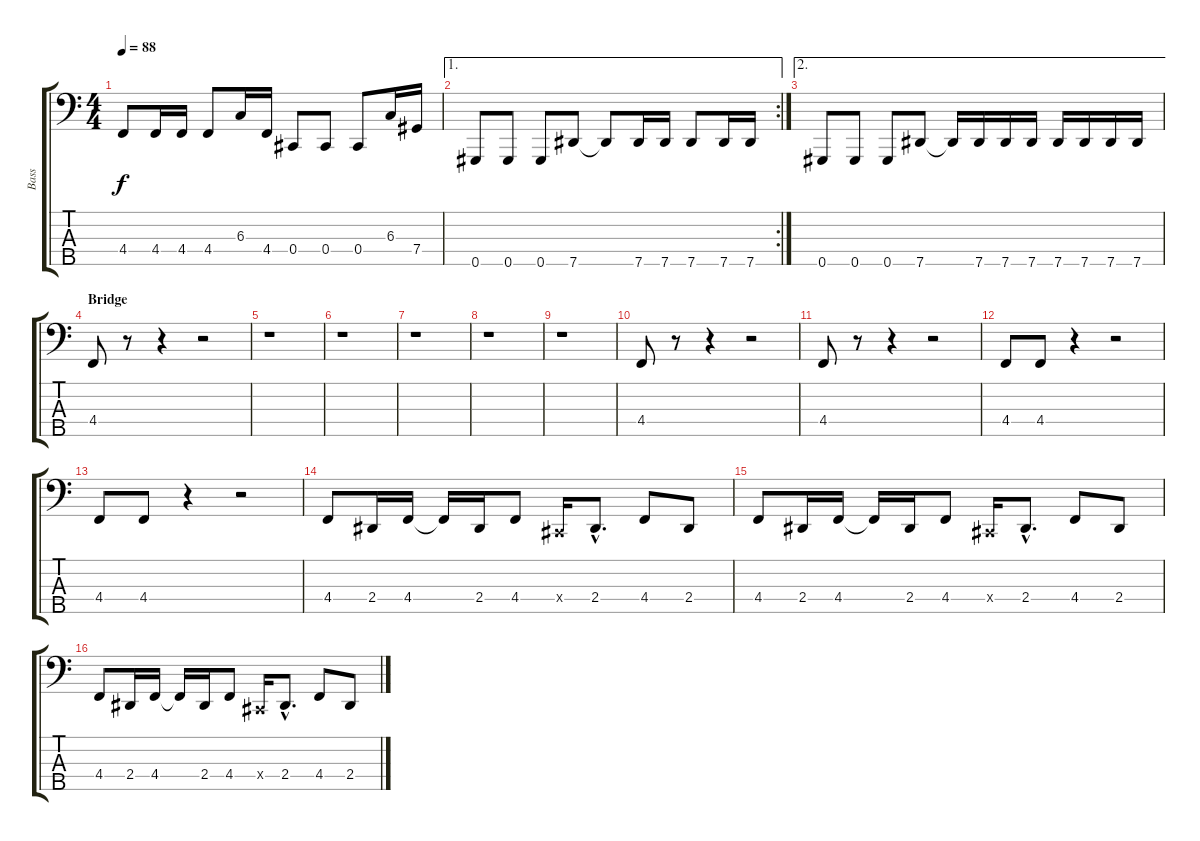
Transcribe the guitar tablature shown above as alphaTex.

\track ("Bass" "Bass") {instrument electricbassfinger}
\staff {score tabs}
\tuning (E2 B1 Gb1 Db1 Ab0) {hide}
\ts (4 4)
\tempo 88
\clef f4
\ks c
4.4.8{dy f} 4.4.16 4.4.16 4.4.8 6.3.16 4.4.16 0.4.8 0.4.8 0.4.8 6.3.16 7.4.16 |
\ae 1
\rc 2
0.5.8 0.5.8 0.5.8 7.5.8 7.5{t}.8 7.5.16 7.5.16 7.5.8 7.5.16 7.5.16 |
\ae 2
0.5.8 0.5.8 0.5.8 7.5.8 7.5{t}.16 7.5.16 7.5.16 7.5.16 7.5.16 7.5.16 7.5.16 7.5.16 |
\section ("" "Bridge")
4.4.8 r.8 r.4 r.2 |
r.1 |
r.1 |
r.1 |
r.1 |
r.1 |
4.4.8 r.8 r.4 r.2 |
4.4.8 r.8 r.4 r.2 |
4.4.8 4.4.8 r.4 r.2 |
4.4.8 4.4.8 r.4 r.2 |
4.4.8 2.4.16 4.4.16 4.4{t}.16 2.4.16 4.4.8 0.4{x}.16 2.4{hac}.8{d} 4.4.8 2.4.8 |
4.4.8 2.4.16 4.4.16 4.4{t}.16 2.4.16 4.4.8 0.4{x}.16 2.4{hac}.8{d} 4.4.8 2.4.8 |
4.4.8 2.4.16 4.4.16 4.4{t}.16 2.4.16 4.4.8 0.4{x}.16 2.4{hac}.8{d} 4.4.8 2.4.8
